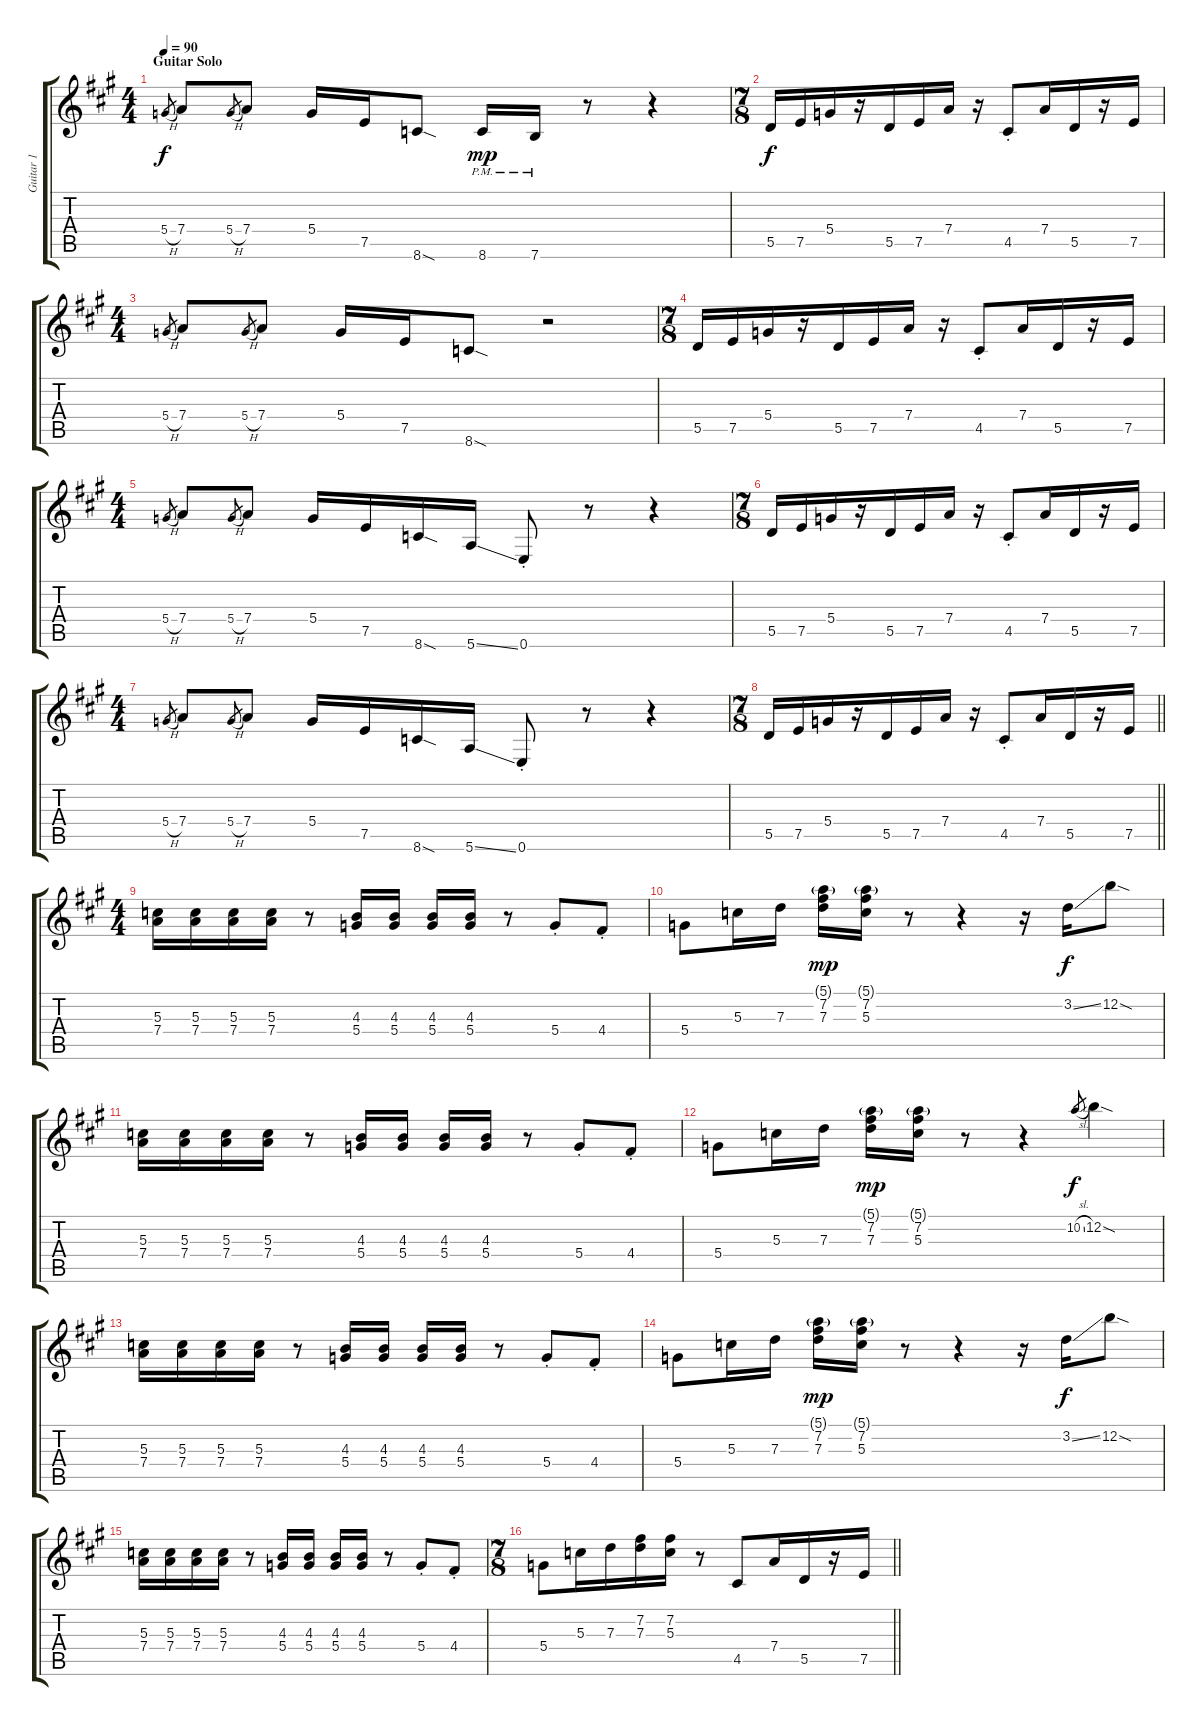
\track ("Guitar 1" "Guitar 1") {instrument distortionguitar}
\staff {score tabs}
\tuning (E4 B3 G3 D3 A2 E2) {hide}
\ts (4 4)
\section ("" "Guitar Solo")
\tempo 90
\clef g2
\ks a
5.4{h}.8{gr dy f} 7.4.8 5.4{h}.8{gr} 7.4.8 5.4.16 7.5.16 8.6{sod}.8 8.6{pm}.16{dy mp} 7.6{pm}.16 r.8 r.4 |
\ts (7 8)
5.5.16{dy f} 7.5.16 5.4.16 r.16 5.5.16 7.5.16 7.4.16 r.16 4.5{st}.8 7.4.16 5.5.16 r.16 7.5.16 |
\ts (4 4)
5.4{h}.8{gr} 7.4.8 5.4{h}.8{gr} 7.4.8 5.4.16 7.5.16 8.6{sod}.8 r.2 |
\ts (7 8)
5.5.16 7.5.16 5.4.16 r.16 5.5.16 7.5.16 7.4.16 r.16 4.5{st}.8 7.4.16 5.5.16 r.16 7.5.16 |
\ts (4 4)
5.4{h}.8{gr} 7.4.8 5.4{h}.8{gr} 7.4.8 5.4.16 7.5.16 8.6{sod}.16 5.6{ss}.16 0.6{st}.8 r.8 r.4 |
\ts (7 8)
5.5.16 7.5.16 5.4.16 r.16 5.5.16 7.5.16 7.4.16 r.16 4.5{st}.8 7.4.16 5.5.16 r.16 7.5.16 |
\ts (4 4)
5.4{h}.8{gr} 7.4.8 5.4{h}.8{gr} 7.4.8 5.4.16 7.5.16 8.6{sod}.16 5.6{ss}.16 0.6{st}.8 r.8 r.4 |
\ts (7 8)
\barLineRight lightlight
5.5.16 7.5.16 5.4.16 r.16 5.5.16 7.5.16 7.4.16 r.16 4.5{st}.8 7.4.16 5.5.16 r.16 7.5.16 |
\ts (4 4)
(5.3 7.4).16 (5.3 7.4).16 (5.3 7.4).16 (5.3 7.4).16 r.8 (4.3 5.4).16 (4.3 5.4).16 (4.3 5.4).16 (4.3 5.4).16 r.8 5.4{st}.8 4.4{st}.8 |
5.4.8 5.3.16 7.3.16 (5.1{g} 7.2 7.3).16{dy mp} (5.1{g} 7.2 5.3).16 r.8 r.4 r.16 3.2{ss}.16{dy f} 12.2{sod}.8 |
(5.3 7.4).16 (5.3 7.4).16 (5.3 7.4).16 (5.3 7.4).16 r.8 (4.3 5.4).16 (4.3 5.4).16 (4.3 5.4).16 (4.3 5.4).16 r.8 5.4{st}.8 4.4{st}.8 |
5.4.8 5.3.16 7.3.16 (5.1{g} 7.2 7.3).16{dy mp} (5.1{g} 7.2 5.3).16 r.8 r.4 10.2{sl}.8{gr dy f} 12.2{sod}.4 |
(5.3 7.4).16 (5.3 7.4).16 (5.3 7.4).16 (5.3 7.4).16 r.8 (4.3 5.4).16 (4.3 5.4).16 (4.3 5.4).16 (4.3 5.4).16 r.8 5.4{st}.8 4.4{st}.8 |
5.4.8 5.3.16 7.3.16 (5.1{g} 7.2 7.3).16{dy mp} (5.1{g} 7.2 5.3).16 r.8 r.4 r.16 3.2{ss}.16{dy f} 12.2{sod}.8 |
(5.3 7.4).16 (5.3 7.4).16 (5.3 7.4).16 (5.3 7.4).16 r.8 (4.3 5.4).16 (4.3 5.4).16 (4.3 5.4).16 (4.3 5.4).16 r.8 5.4{st}.8 4.4{st}.8 |
\ts (7 8)
\barLineRight lightlight
5.4.8 5.3.16 7.3.16 (7.2 7.3).16 (7.2 5.3).16 r.8 4.5.8 7.4.16 5.5.16 r.16 7.5.16
